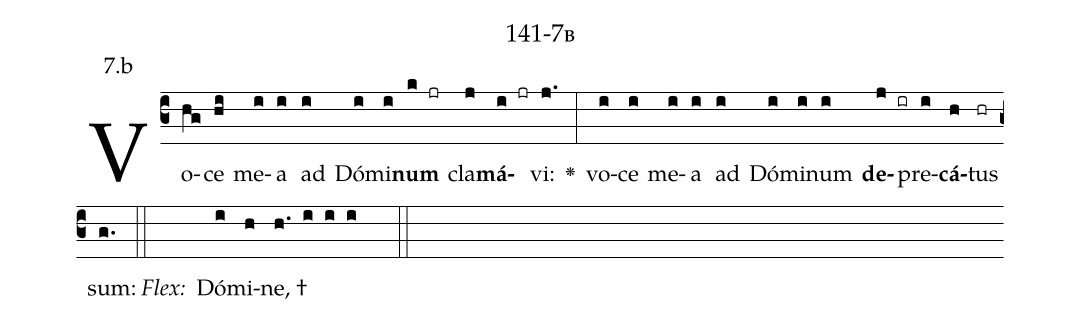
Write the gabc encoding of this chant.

name: 141-7b;
annotation: 7.b;
%%
(c3)Vo(hg)ce(hi) me(i)a(i) ad(i) Dó(i)mi(i)<b>num</b>(k jr) cla(j)<b>má</b>(i jr)vi:(j.) <v>\greheightstar</v>(:) vo(i)ce(i) me(i)a(i) ad(i) Dó(i)mi(i)num(i) <b>de</b>(j ir)pre(i)<b>cá</b>(h)tus(hr) sum:(g.) (::)
<i>Flex:</i>()  Dó(i)mi(h)ne, †(h. i i i  ::)

%E(i) u(i) o(j) u(i) a(h) e.(g.) (::)
